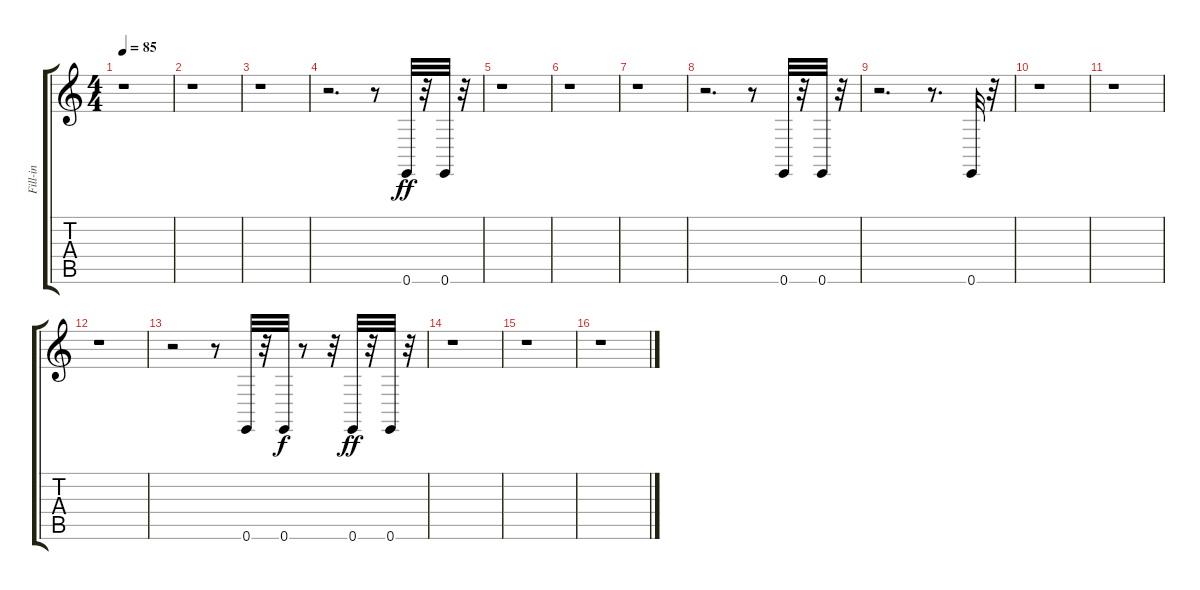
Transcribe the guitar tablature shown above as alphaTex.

\track ("Fill-in             " "Fill-in   ") {instrument acousticgrandpiano}
\staff {score tabs}
\tuning (E4 B3 G3 D3 A2 E2) {hide}
\ts (4 4)
\tempo 85
\clef g2
\ks c
r.1{dy f} |
r.1 |
r.1 |
r.2{d} r.8 0.6.32{dy ff} r.32 0.6.32 r.32 |
r.1 |
r.1 |
r.1 |
r.2{d} r.8 0.6.32 r.32 0.6.32 r.32 |
r.2{d} r.8{d} 0.6.32 r.32 |
r.1 |
r.1 |
r.1 |
r.2 r.8 0.6.32 r.32 0.6.32{dy f} r.8 r.32 0.6.32{dy ff} r.32 0.6.32 r.32 |
r.1 |
r.1 |
r.1
